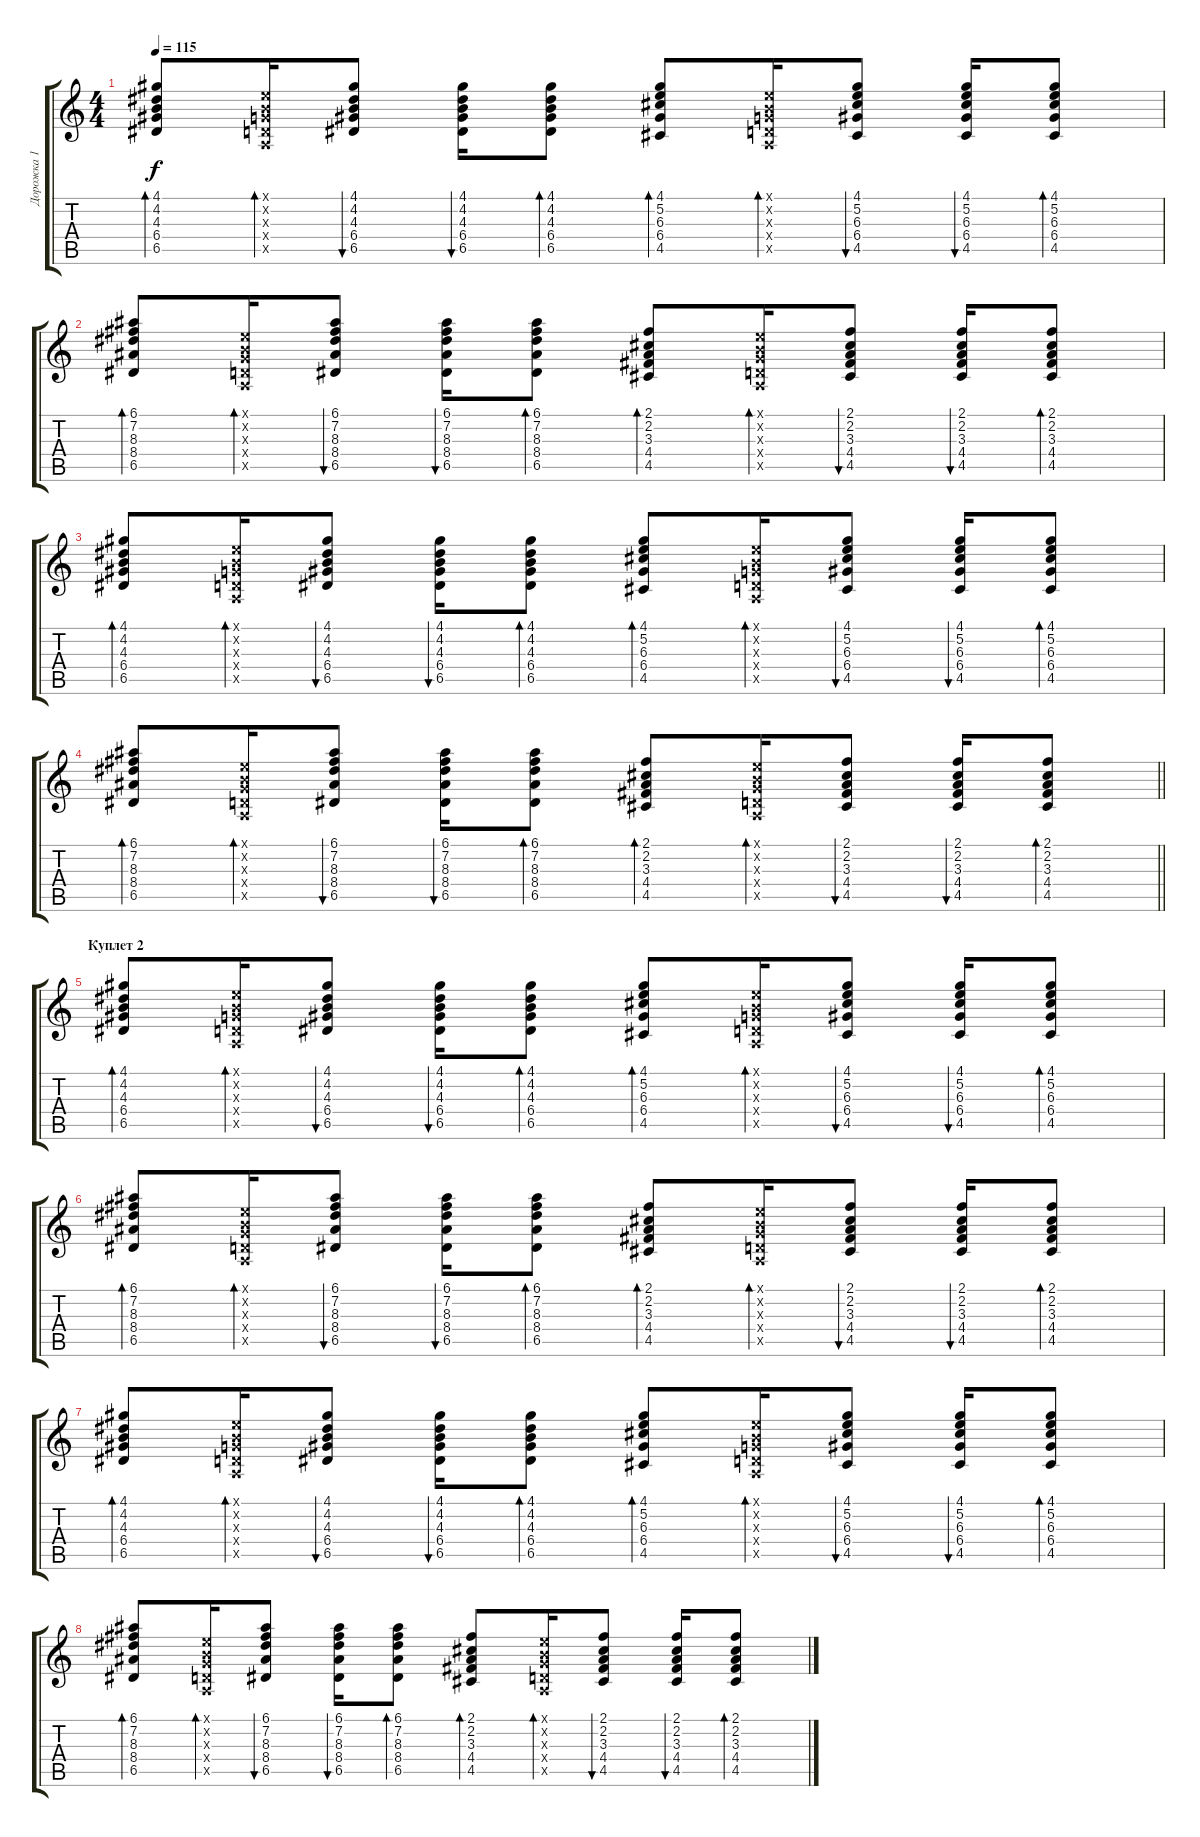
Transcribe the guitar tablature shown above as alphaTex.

\track ("Дорожка 1" "Дорожка 1") {instrument electricguitarclean}
\staff {score tabs}
\tuning (E4 B3 G3 D3 A2 E2) {hide}
\ts (4 4)
\tempo 115
\clef g2
\ks c
(4.1 4.2 4.3 6.4 6.5).8{bd 30 dy f} (0.1{x} 0.2{x} 0.3{x} 0.4{x} 0.5{x}).16{bd 30} (4.1 4.2 4.3 6.4 6.5).8{bu 30} (4.1 4.2 4.3 6.4 6.5).16{bu 30} (4.1 4.2 4.3 6.4 6.5).8{bd 30} (4.1 5.2 6.3 6.4 4.5).8{bd 30} (0.1{x} 0.2{x} 0.3{x} 0.4{x} 0.5{x}).16{bd 30} (4.1 5.2 6.3 6.4 4.5).8{bu 30} (4.1 5.2 6.3 6.4 4.5).16{bu 30} (4.1 5.2 6.3 6.4 4.5).8{bd 30} |
(6.1 7.2 8.3 8.4 6.5).8{bd 30} (0.1{x} 0.2{x} 0.3{x} 0.4{x} 0.5{x}).16{bd 30} (6.1 7.2 8.3 8.4 6.5).8{bu 30} (6.1 7.2 8.3 8.4 6.5).16{bu 30} (6.1 7.2 8.3 8.4 6.5).8{bd 30} (2.1 2.2 3.3 4.4 4.5).8{bd 30} (0.1{x} 0.2{x} 0.3{x} 0.4{x} 0.5{x}).16{bd 30} (2.1 2.2 3.3 4.4 4.5).8{bu 30} (2.1 2.2 3.3 4.4 4.5).16{bu 30} (2.1 2.2 3.3 4.4 4.5).8{bd 30} |
(4.1 4.2 4.3 6.4 6.5).8{bd 30} (0.1{x} 0.2{x} 0.3{x} 0.4{x} 0.5{x}).16{bd 30} (4.1 4.2 4.3 6.4 6.5).8{bu 30} (4.1 4.2 4.3 6.4 6.5).16{bu 30} (4.1 4.2 4.3 6.4 6.5).8{bd 30} (4.1 5.2 6.3 6.4 4.5).8{bd 30} (0.1{x} 0.2{x} 0.3{x} 0.4{x} 0.5{x}).16{bd 30} (4.1 5.2 6.3 6.4 4.5).8{bu 30} (4.1 5.2 6.3 6.4 4.5).16{bu 30} (4.1 5.2 6.3 6.4 4.5).8{bd 30} |
\barLineRight lightlight
(6.1 7.2 8.3 8.4 6.5).8{bd 30} (0.1{x} 0.2{x} 0.3{x} 0.4{x} 0.5{x}).16{bd 30} (6.1 7.2 8.3 8.4 6.5).8{bu 30} (6.1 7.2 8.3 8.4 6.5).16{bu 30} (6.1 7.2 8.3 8.4 6.5).8{bd 30} (2.1 2.2 3.3 4.4 4.5).8{bd 30} (0.1{x} 0.2{x} 0.3{x} 0.4{x} 0.5{x}).16{bd 30} (2.1 2.2 3.3 4.4 4.5).8{bu 30} (2.1 2.2 3.3 4.4 4.5).16{bu 30} (2.1 2.2 3.3 4.4 4.5).8{bd 30} |
\section ("" "Куплет 2")
(4.1 4.2 4.3 6.4 6.5).8{bd 30} (0.1{x} 0.2{x} 0.3{x} 0.4{x} 0.5{x}).16{bd 30} (4.1 4.2 4.3 6.4 6.5).8{bu 30} (4.1 4.2 4.3 6.4 6.5).16{bu 30} (4.1 4.2 4.3 6.4 6.5).8{bd 30} (4.1 5.2 6.3 6.4 4.5).8{bd 30} (0.1{x} 0.2{x} 0.3{x} 0.4{x} 0.5{x}).16{bd 30} (4.1 5.2 6.3 6.4 4.5).8{bu 30} (4.1 5.2 6.3 6.4 4.5).16{bu 30} (4.1 5.2 6.3 6.4 4.5).8{bd 30} |
(6.1 7.2 8.3 8.4 6.5).8{bd 30} (0.1{x} 0.2{x} 0.3{x} 0.4{x} 0.5{x}).16{bd 30} (6.1 7.2 8.3 8.4 6.5).8{bu 30} (6.1 7.2 8.3 8.4 6.5).16{bu 30} (6.1 7.2 8.3 8.4 6.5).8{bd 30} (2.1 2.2 3.3 4.4 4.5).8{bd 30} (0.1{x} 0.2{x} 0.3{x} 0.4{x} 0.5{x}).16{bd 30} (2.1 2.2 3.3 4.4 4.5).8{bu 30} (2.1 2.2 3.3 4.4 4.5).16{bu 30} (2.1 2.2 3.3 4.4 4.5).8{bd 30} |
(4.1 4.2 4.3 6.4 6.5).8{bd 30} (0.1{x} 0.2{x} 0.3{x} 0.4{x} 0.5{x}).16{bd 30} (4.1 4.2 4.3 6.4 6.5).8{bu 30} (4.1 4.2 4.3 6.4 6.5).16{bu 30} (4.1 4.2 4.3 6.4 6.5).8{bd 30} (4.1 5.2 6.3 6.4 4.5).8{bd 30} (0.1{x} 0.2{x} 0.3{x} 0.4{x} 0.5{x}).16{bd 30} (4.1 5.2 6.3 6.4 4.5).8{bu 30} (4.1 5.2 6.3 6.4 4.5).16{bu 30} (4.1 5.2 6.3 6.4 4.5).8{bd 30} |
(6.1 7.2 8.3 8.4 6.5).8{bd 30} (0.1{x} 0.2{x} 0.3{x} 0.4{x} 0.5{x}).16{bd 30} (6.1 7.2 8.3 8.4 6.5).8{bu 30} (6.1 7.2 8.3 8.4 6.5).16{bu 30} (6.1 7.2 8.3 8.4 6.5).8{bd 30} (2.1 2.2 3.3 4.4 4.5).8{bd 30} (0.1{x} 0.2{x} 0.3{x} 0.4{x} 0.5{x}).16{bd 30} (2.1 2.2 3.3 4.4 4.5).8{bu 30} (2.1 2.2 3.3 4.4 4.5).16{bu 30} (2.1 2.2 3.3 4.4 4.5).8{bd 30}
